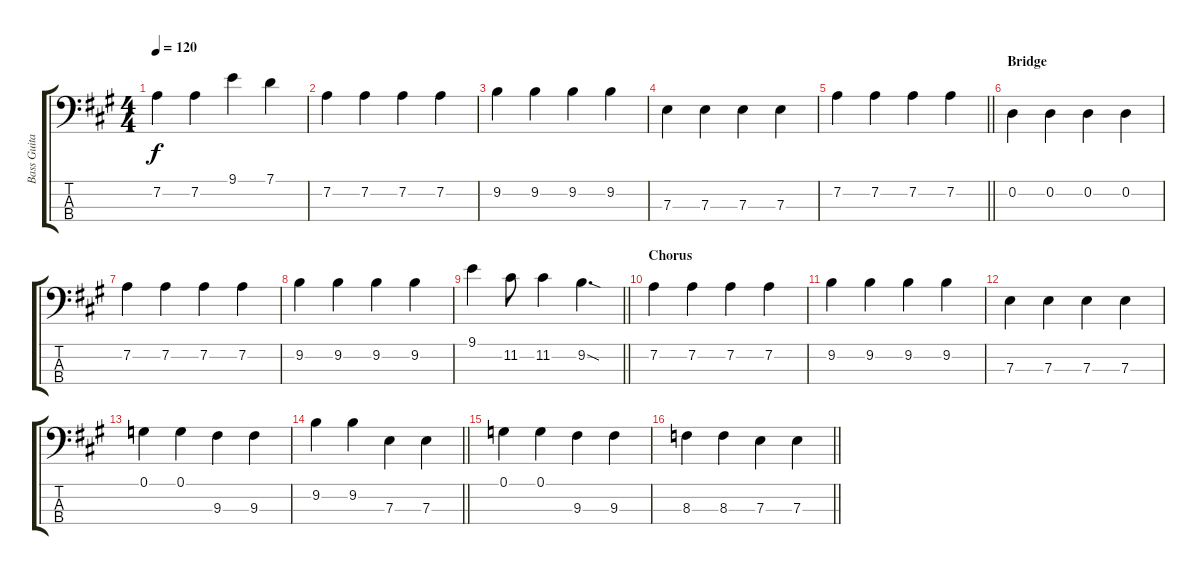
\track ("Bass Guitar" "Bass Guita") {instrument electricbassfinger}
\staff {score tabs}
\tuning (G2 D2 A1 E1) {hide}
\ts (4 4)
\tempo 120
\clef f4
\ks a
7.2.4{dy f} 7.2.4 9.1.4 7.1.4 |
7.2.4 7.2.4 7.2.4 7.2.4 |
9.2.4 9.2.4 9.2.4 9.2.4 |
7.3.4 7.3.4 7.3.4 7.3.4 |
\barLineRight lightlight
7.2.4 7.2.4 7.2.4 7.2.4 |
\section ("" "Bridge")
0.2.4 0.2.4 0.2.4 0.2.4 |
7.2.4 7.2.4 7.2.4 7.2.4 |
9.2.4 9.2.4 9.2.4 9.2.4 |
\barLineRight lightlight
9.1.4 11.2.8 11.2.4 9.2{sod}.4{d} |
\section ("" "Chorus")
7.2.4 7.2.4 7.2.4 7.2.4 |
9.2.4 9.2.4 9.2.4 9.2.4 |
7.3.4 7.3.4 7.3.4 7.3.4 |
0.1.4 0.1.4 9.3.4 9.3.4 |
\barLineRight lightlight
9.2.4 9.2.4 7.3.4 7.3.4 |
0.1.4 0.1.4 9.3.4 9.3.4 |
\barLineRight lightlight
8.3.4 8.3.4 7.3.4 7.3.4
